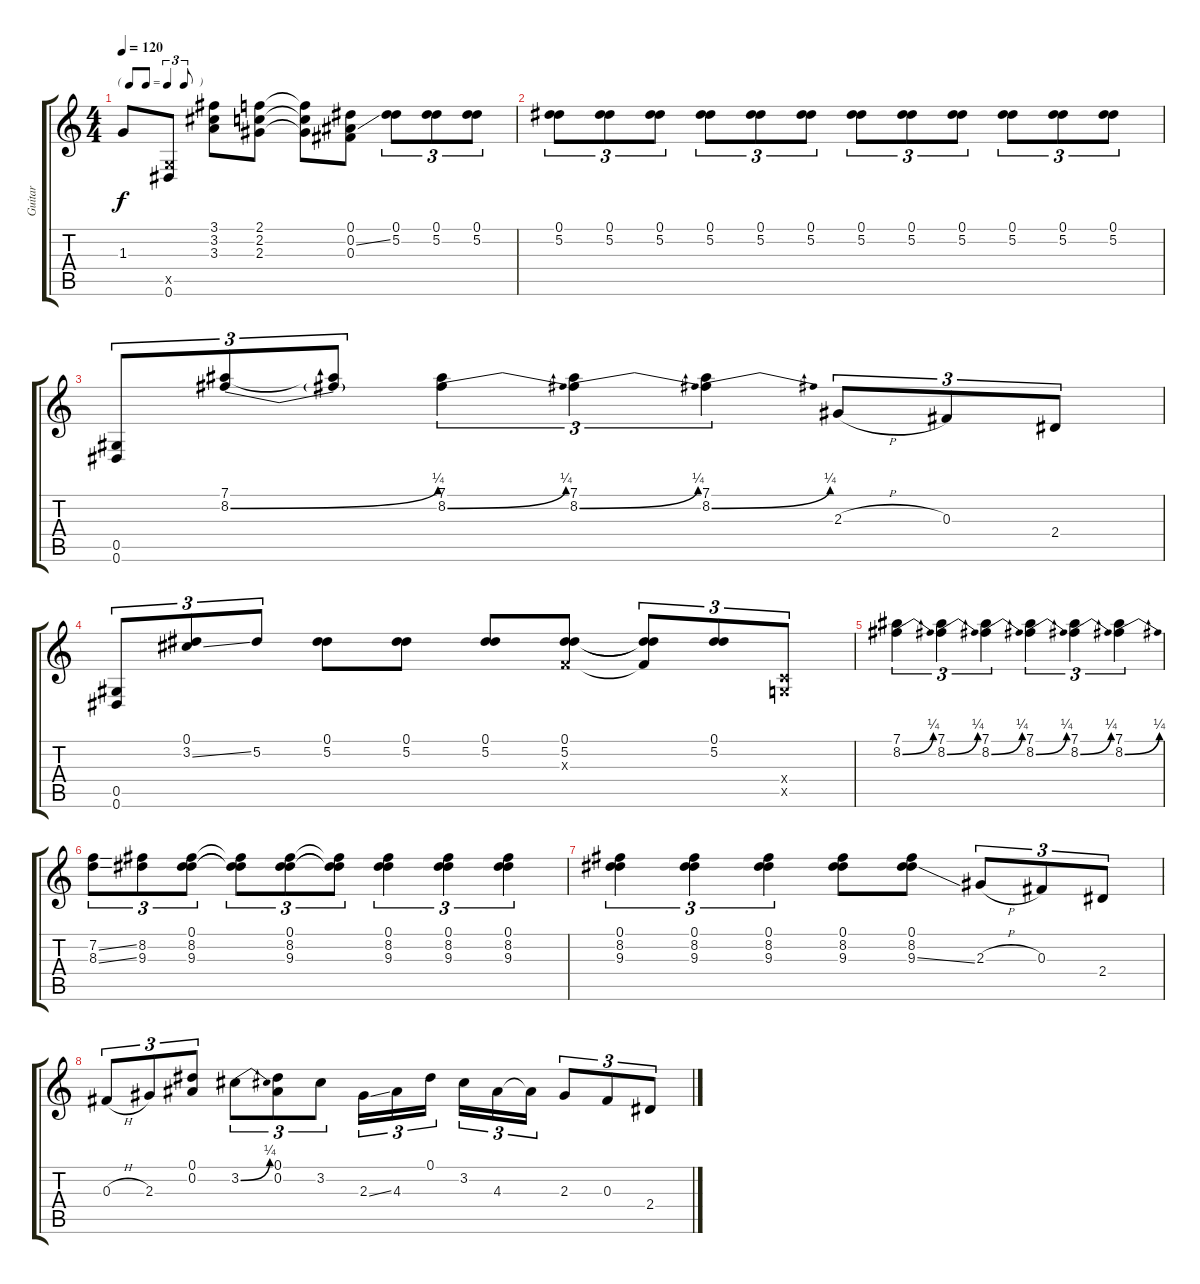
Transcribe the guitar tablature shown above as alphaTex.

\track ("Guitar" "Guitar") {instrument overdrivenguitar}
\staff {score tabs}
\tuning (Eb4 Bb3 Gb3 Db3 Ab2 Eb2) {hide}
\ts (4 4)
\tf triplet8th
\tempo 120
\clef g2
\ks c
1.3.8{dy f} (-1.5{x} 0.6).8 (3.1 3.2 3.3).8 (2.1 2.2 2.3).8 (2.1{t} 2.2{t} 2.3{t}).8 (0.1 0.2{ss} 0.3).8 (0.1 5.2).8{tu (3 2)} (0.1 5.2).8{tu (3 2)} (0.1 5.2).8{tu (3 2)} |
(0.1 5.2).8{tu (3 2)} (0.1 5.2).8{tu (3 2)} (0.1 5.2).8{tu (3 2)} (0.1 5.2).8{tu (3 2)} (0.1 5.2).8{tu (3 2)} (0.1 5.2).8{tu (3 2)} (0.1 5.2).8{tu (3 2)} (0.1 5.2).8{tu (3 2)} (0.1 5.2).8{tu (3 2)} (0.1 5.2).8{tu (3 2)} (0.1 5.2).8{tu (3 2)} (0.1 5.2).8{tu (3 2)} |
(0.5 0.6).8{tu (3 2)} (7.1 8.2{be (bend 0 0 60 1)}).8{tu (3 2)} (7.1{t} 8.2{t}).8{tu (3 2)} (7.1 8.2{be (bend 0 0 60 1)}).4{tu (3 2)} (7.1 8.2{be (bend 0 0 60 1)}).4{tu (3 2)} (7.1 8.2{be (bend 0 0 60 1)}).4{tu (3 2)} 2.3{h}.8{tu (3 2)} 0.3.8{tu (3 2)} 2.4.8{tu (3 2)} |
(0.5 0.6).8{tu (3 2)} (0.1 3.2{ss}).8{tu (3 2)} 5.2.8{tu (3 2)} (0.1 5.2).8 (0.1 5.2).8 (0.1 5.2).8 (0.1 5.2 -1.3{x}).8 (0.1{t} 5.2{t} -1.3{t}).8{tu (3 2)} (0.1 5.2).8{tu (3 2)} (-1.4{x} -1.5{x}).8{tu (3 2)} |
(7.1 8.2{be (bend 0 0 60 1)}).4{tu (3 2)} (7.1 8.2{be (bend 0 0 60 1)}).4{tu (3 2)} (7.1 8.2{be (bend 0 0 60 1)}).4{tu (3 2)} (7.1 8.2{be (bend 0 0 60 1)}).4{tu (3 2)} (7.1 8.2{be (bend 0 0 60 1)}).4{tu (3 2)} (7.1 8.2{be (bend 0 0 60 1)}).4{tu (3 2)} |
(7.2{ss} 8.3{ss}).8{tu (3 2)} (8.2 9.3).8{tu (3 2)} (0.1 8.2 9.3).8{tu (3 2)} (0.1{t} 8.2{t} 9.3{t}).8{tu (3 2)} (0.1 8.2 9.3).8{tu (3 2)} (0.1{t} 8.2{t} 9.3{t}).8{tu (3 2)} (0.1 8.2 9.3).4{tu (3 2)} (0.1 8.2 9.3).4{tu (3 2)} (0.1 8.2 9.3).4{tu (3 2)} |
(0.1 8.2 9.3).4{tu (3 2)} (0.1 8.2 9.3).4{tu (3 2)} (0.1 8.2 9.3).4{tu (3 2)} (0.1 8.2 9.3).8 (0.1 8.2 9.3{ss}).8 2.3{h}.8{tu (3 2)} 0.3.8{tu (3 2)} 2.4.8{tu (3 2)} |
0.3{h}.8{tu (3 2)} 2.3.8{tu (3 2)} (0.1 0.2).8{tu (3 2)} 3.2{be (bend 0 0 60 1)}.8{tu (3 2)} (0.1 0.2).8{tu (3 2)} 3.2.8{tu (3 2)} 2.3{ss}.16{tu (3 2)} 4.3.16{tu (3 2)} 0.1.16{tu (3 2) beam splitsecondary} 3.2.16{tu (3 2)} 4.3.16{tu (3 2)} 4.3{t}.16{tu (3 2)} 2.3.8{tu (3 2)} 0.3.8{tu (3 2)} 2.4.8{tu (3 2)}
